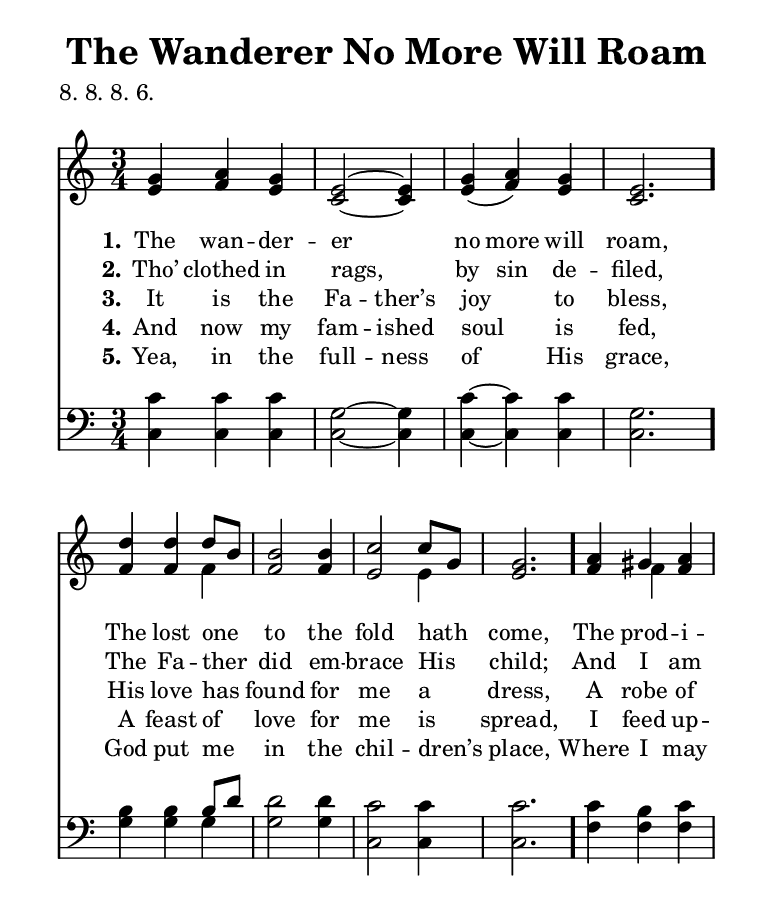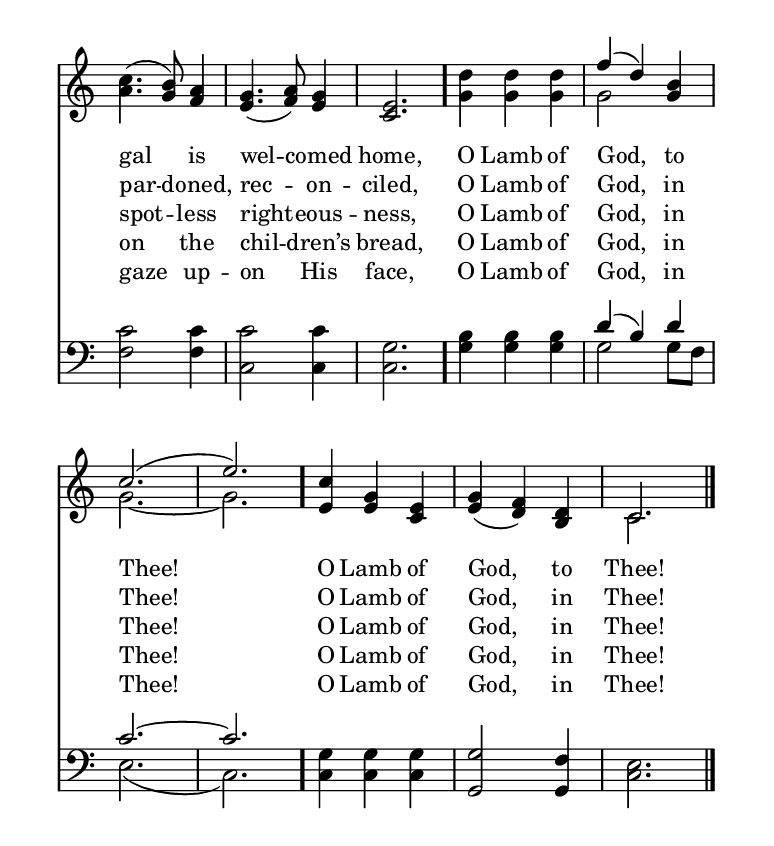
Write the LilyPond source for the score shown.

\include "common/global.ily"
\paper {
  \include "common/paper.ily"
  ragged-bottom = ##t
  ragged-last-bottom = ##t
  systems-per-page = #(cond (is-eogsized 3) (#t #f))
}

\header{
  %gospel
  hymnnumber = "45"
  title = "The Wanderer No More Will Roam"
  tunename = "Silent Night"
  meter = "8. 8. 8. 6."
  poet = ""
  composer = ""
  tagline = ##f
}

% for fermata in MIDI
ta = { \tempo 4=100 }
tb = { \tempo 4=50  }

patternAA = { c4 c4 c4 | c2 ~ c4 | c4( c4) c4 | c2. }
patternAB = { c4 c4 c4 | c2 ~ c4 | c4 ~ c4 c4 | c2. }
patternBA = { c4 c4 c8[ c8] | c2 c4 | c2 c8[ c8] | c2. }
patternBB = { c4 c4 c4      | c2 c4 | c2 c4      | c2. }
patternBC = { c4 c4 c8[ c8] | c2 c4 | c2 c4      | c2. }
patternCA = { c4 c4 c4 | c4.( c8) c4 | c4.( c8) c4 | c2. }
patternCB = { c4 c4 c4 | c2       c4 | c2       c4 | c2. }
patternDA = { c4 c4 c4 | c4( c4) c4      | c2.( | c2.) }
patternDB = { c4 c4 c4 | c2      c4      | c2. ~ | c2. }
patternDC = { c4 c4 c4 | c4( c4) c4      | c2. ~ | c2. }
patternDD = { c4 c4 c4 | c2      c8[ c8] | c2.( | c2.) }
patternEA = { c4 c4 c4 | c4( c4) c4 | c2. }
patternEB = { c4 c4 c4 | c2      c4 | c2. }

global = {
  \include "common/overrides.ily"
  \override Staff.TimeSignature.style = #'numbered
  \time 3/4
  \override Score.MetronomeMark.transparent = ##t % hide all fermata changes too
  \ta
  \key c \major
  \autoBeamOff
}

notesSoprano = {
\global
\relative c'' {

  \changePitch \patternAA { g a g | e e | g a g | e }
  \changePitch \patternBA { d' d d b | b b | c c g | g }
  \changePitch \patternCA { a gis a | c b a | g a g | e }

  \changePitch \patternDA { d' d d | f d b | c | e }
  \changePitch \patternEA { c | g e | g f d | c }

  \bar "|."

}
}

notesAlto = {
\global
\relative e' {

  \changePitch \patternAA { e f e | c c | e f e | c }
  \changePitch \patternBB { f f f | f f | e e | e }
  \changePitch \patternCA { f f f | a g f | e f e | c }

  \changePitch \patternDB { g' g g | g g | g | g }
  \changePitch \patternEA { e e c | e d b | c }

}
}

notesTenor = {
\global
\relative a {

  \changePitch \patternAB { c c c | g g | c c c | g }
  \changePitch \patternBC { b b b d | d d | c c | c }
  \changePitch \patternCB { c b c | c c | c c | g }

  \changePitch \patternDC { b b b | d b d | c | c }
  \changePitch \patternEB { g g g | g f | e }

}
}

notesBass = {
\global
\relative f {

  \changePitch \patternAB { c c c | c c | c c c | c }
  \changePitch \patternBB { g' g g | g g | c, c | c }
  \changePitch \patternCB { f f f | f f | c c | c }

  \changePitch \patternDD { g' g g | g g f | e | c }
  \changePitch \patternEB { c c c | g g | c }

}
}

wordsA = \lyricmode {
\set stanza = "1."

The wan -- der -- er { \mon } no more { \moff } will roam, \bar "."
The lost one to the fold hath come, \bar "."
The prod -- i -- gal is wel -- comed home, \bar "." \eogbreak
O Lamb of God, to Thee! \bar "."
O Lamb of God, to Thee! \bar "."

}

wordsB = \lyricmode {
\set stanza = "2."

Tho’ clothed in rags, { \mon } by sin { \moff } de -- filed,
The Fa -- ther did em -- brace His child;
And I am par -- doned, rec -- on -- ciled,
O Lamb of God, in Thee!
O Lamb of God, in Thee!

}

wordsC = \lyricmode {
\set stanza = "3."

It is the { \mon } Fa -- ther’s { \moff } joy to bless,
His love has found for me a dress,
A robe of spot -- less right -- eous -- ness,
O Lamb of God, in Thee!
O Lamb of God, in Thee!

}

wordsD = \lyricmode {
\set stanza = "4."

And now my { \mon } fam -- ished { \moff } soul is fed,
A feast of love for me is spread,
I feed up -- on the chil -- dren’s bread,
O Lamb of God, in Thee!
O Lamb of God, in Thee!

}

wordsE = \lyricmode {
\set stanza = "5."

Yea, in the { \mon } full -- ness { \moff } of His grace,
God put me in the chil -- dren’s place,
Where I may gaze up -- on His face,
O Lamb of God, in Thee!
O Lamb of God, in Thee!

}

\score {
  \context ChoirStaff <<
    \context Staff = upper <<
      \set Staff.autoBeaming = ##f
      \set ChoirStaff.systemStartDelimiter = #'SystemStartBar
      \set ChoirStaff.printPartCombineTexts = ##f
      \partcombine #'(2 . 9) \notesSoprano \notesAlto
      \context NullVoice = sopranos { \voiceOne << \notesSoprano >> }
      \context NullVoice = altos { \voiceTwo << \notesAlto >> }
      \context Lyrics = one   \lyricsto sopranos \wordsA
      \context Lyrics = two   \lyricsto sopranos \wordsB
      \context Lyrics = three \lyricsto sopranos \wordsC
      \context Lyrics = four  \lyricsto sopranos \wordsD
      \context Lyrics = five  \lyricsto sopranos \wordsE
    >>
    \context Staff = men <<
      \set Staff.autoBeaming = ##f
      \clef bass
      \set ChoirStaff.printPartCombineTexts = ##f
      \partcombine #'(2 . 9) \notesTenor \notesBass
      \context NullVoice = tenors { \voiceOne << \notesTenor >> }
      \context NullVoice = basses { \voiceTwo << \notesBass >> }
    >>
  >>
  \layout {
    \include "common/layout.ily"
  }
  \midi{
    \include "common/midi.ily"
  }
}

\version "2.19.49"  % necessary for upgrading to future LilyPond versions.

% vi:set et ts=2 sw=2 ai nocindent syntax=lilypond:
